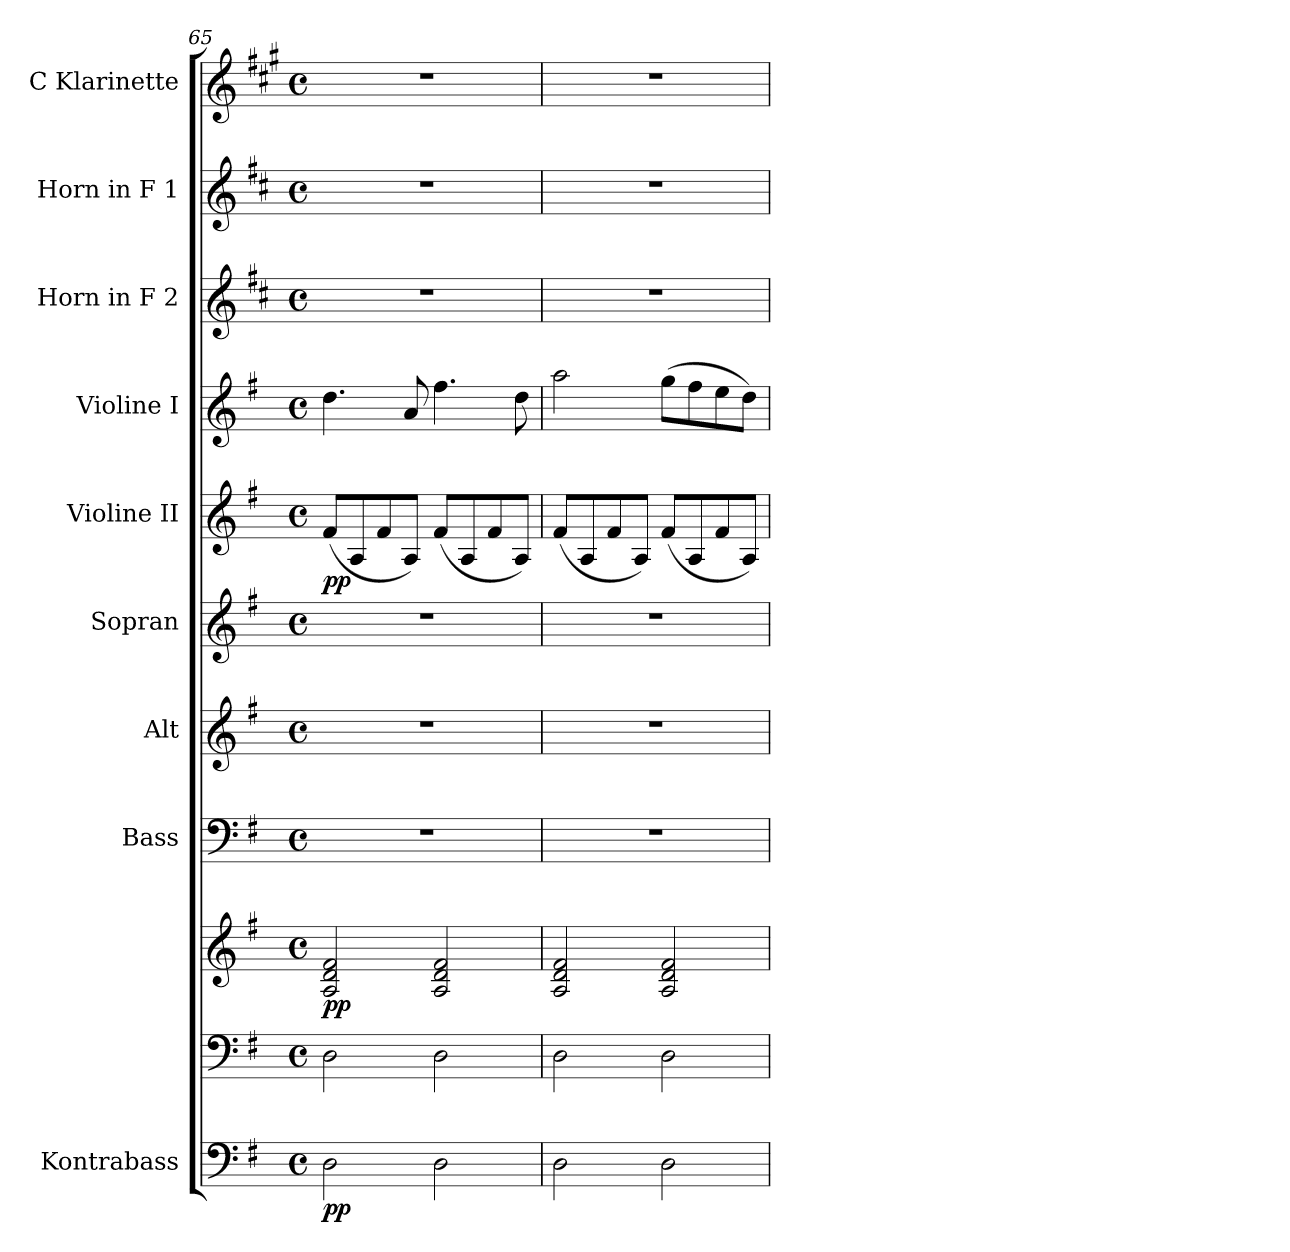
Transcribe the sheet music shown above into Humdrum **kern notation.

**kern	**dynam	**kern	**kern	**dynam	**kern	**kern	**kern	**kern	**dynam	**kern	**kern	**kern	**kern
*part10	*part10	*part9	*part9	*part9	*part8	*part7	*part6	*part5	*part5	*part4	*part3	*part2	*part1
*staff11	*staff11	*staff10	*staff9	*staff9/10	*staff8	*staff7	*staff6	*staff5	*staff5	*staff4	*staff3	*staff2	*staff1
*I"Kontrabass	*	*	*	*	*I"Bass	*I"Alt	*I"Sopran	*I"Violine II	*	*I"Violine I	*I"Horn in F 2	*I"Horn in F 1	*I"C Klarinette
*I'Kb.	*	*	*	*	*I'B.	*I'A.	*I'S.	*I'Vl. II	*	*I'Vl. I	*	*	*I'Kl.
*clefF4	*	*clefF4	*clefG2	*	*clefF4	*clefG2	*clefG2	*clefG2	*	*clefG2	*clefG2	*clefG2	*clefG2
*ITrd7c12	*	*	*	*	*	*	*	*	*	*	*ITrd4c7	*ITrd4c7	*ITrd1c2
*k[f#]	*	*k[f#]	*k[f#]	*	*k[f#]	*k[f#]	*k[f#]	*k[f#]	*	*k[f#]	*k[f#]	*k[f#]	*k[f#]
*G:	*	*G:	*G:	*	*G:	*G:	*G:	*G:	*	*G:	*G:	*G:	*G:
*M4/4	*	*M4/4	*M4/4	*	*M4/4	*M4/4	*M4/4	*M4/4	*	*M4/4	*M4/4	*M4/4	*M4/4
*met(c)	*	*met(c)	*met(c)	*	*met(c)	*met(c)	*met(c)	*met(c)	*	*met(c)	*met(c)	*met(c)	*met(c)
=65	=65	=65	=65	=65	=65	=65	=65	=65	=65	=65	=65	=65	=65
!	!LO:DY:b	!	!	!LO:DY:b	!	!	!	!	!LO:DY:b	!	!	!	!
2DD\	pp	2D\	2A/ 2d/ 2f#/	pp	1r	1r	1r	(<8f#/L	pp	4.dd\	1r	1r	1r
.	.	.	.	.	.	.	.	8A/	.	.	.	.	.
.	.	.	.	.	.	.	.	8f#/	.	.	.	.	.
.	.	.	.	.	.	.	.	8A/J)	.	8a/	.	.	.
2DD\	.	2D\	2A/ 2d/ 2f#/	.	.	.	.	(<8f#/L	.	4.ff#\	.	.	.
.	.	.	.	.	.	.	.	8A/	.	.	.	.	.
.	.	.	.	.	.	.	.	8f#/	.	.	.	.	.
.	.	.	.	.	.	.	.	8A/J)	.	8dd\	.	.	.
!!LO:PB:g=z
=66	=66	=66	=66	=66	=66	=66	=66	=66	=66	=66	=66	=66	=66
2DD\	.	2D\	2A/ 2d/ 2f#/	.	1r	1r	1r	(<8f#/L	.	2aa\	1r	1r	1r
.	.	.	.	.	.	.	.	8A/	.	.	.	.	.
.	.	.	.	.	.	.	.	8f#/	.	.	.	.	.
.	.	.	.	.	.	.	.	8A/J)	.	.	.	.	.
2DD\	.	2D\	2A/ 2d/ 2f#/	.	.	.	.	(<8f#/L	.	(>8gg\L	.	.	.
.	.	.	.	.	.	.	.	8A/	.	8ff#\	.	.	.
.	.	.	.	.	.	.	.	8f#/	.	8ee\	.	.	.
.	.	.	.	.	.	.	.	8A/J)	.	8dd\J)	.	.	.
=	=	=	=	=	=	=	=	=	=	=	=	=	=
*-	*-	*-	*-	*-	*-	*-	*-	*-	*-	*-	*-	*-	*-
